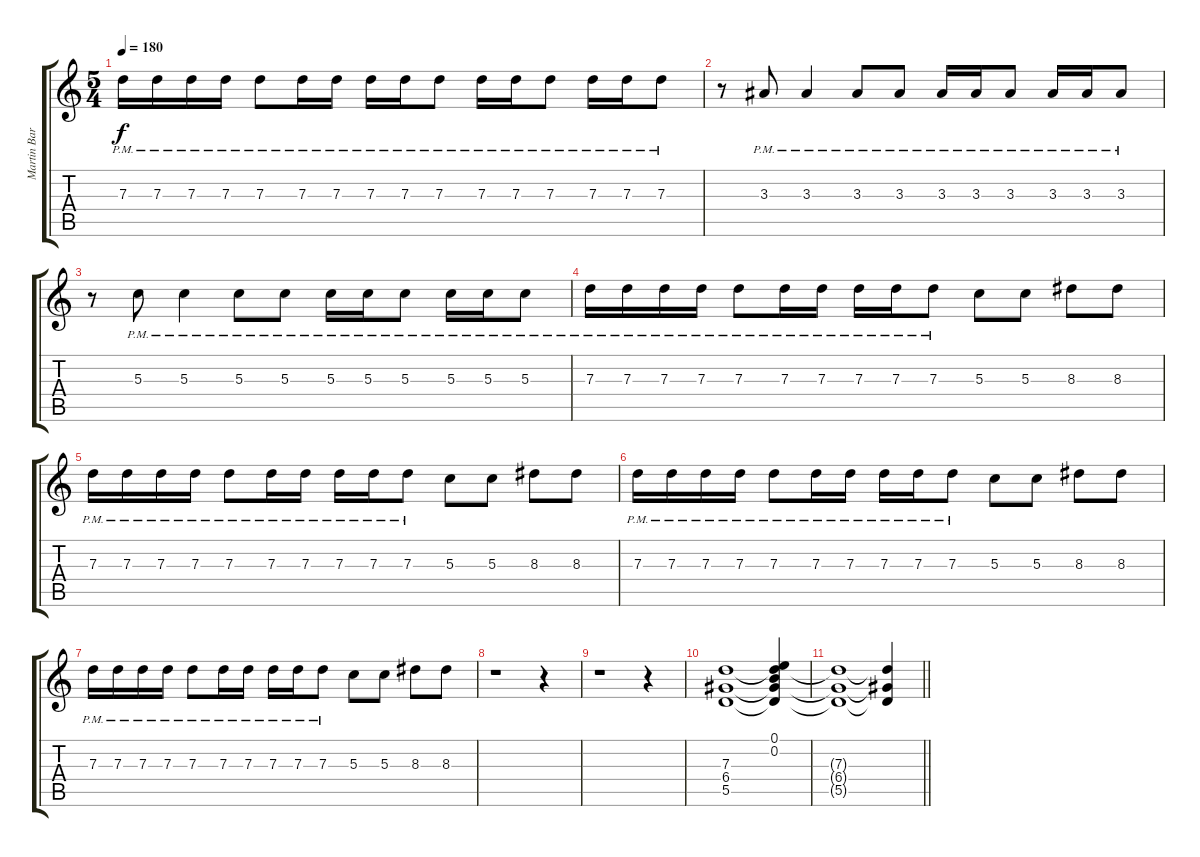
\track ("Martin Barre (electric guitar)" "Martin Bar") {instrument electricguitarjazz}
\staff {score tabs}
\tuning (E4 B3 G3 D3 A2 E2) {hide}
\ts (5 4)
\tempo 180
\clef g2
\ks c
7.3{pm}.16{dy f} 7.3{pm}.16 7.3{pm}.16 7.3{pm}.16 7.3{pm}.8 7.3{pm}.16 7.3{pm}.16 7.3{pm}.16 7.3{pm}.16 7.3{pm}.8 7.3{pm}.16 7.3{pm}.16 7.3{pm}.8 7.3{pm}.16 7.3{pm}.16 7.3{pm}.8 |
r.8 3.3{pm}.8 3.3{pm}.4 3.3{pm}.8 3.3{pm}.8 3.3{pm}.16 3.3{pm}.16 3.3{pm}.8 3.3{pm}.16 3.3{pm}.16 3.3{pm}.8 |
r.8 5.3{pm}.8 5.3{pm}.4 5.3{pm}.8 5.3{pm}.8 5.3{pm}.16 5.3{pm}.16 5.3{pm}.8 5.3{pm}.16 5.3{pm}.16 5.3{pm}.8 |
7.3{pm}.16 7.3{pm}.16 7.3{pm}.16 7.3{pm}.16 7.3{pm}.8 7.3{pm}.16 7.3{pm}.16 7.3{pm}.16 7.3{pm}.16 7.3{pm}.8 5.3.8 5.3.8 8.3.8 8.3.8 |
7.3{pm}.16 7.3{pm}.16 7.3{pm}.16 7.3{pm}.16 7.3{pm}.8 7.3{pm}.16 7.3{pm}.16 7.3{pm}.16 7.3{pm}.16 7.3{pm}.8 5.3.8 5.3.8 8.3.8 8.3.8 |
7.3{pm}.16 7.3{pm}.16 7.3{pm}.16 7.3{pm}.16 7.3{pm}.8 7.3{pm}.16 7.3{pm}.16 7.3{pm}.16 7.3{pm}.16 7.3{pm}.8 5.3.8 5.3.8 8.3.8 8.3.8 |
7.3{pm}.16 7.3{pm}.16 7.3{pm}.16 7.3{pm}.16 7.3{pm}.8 7.3{pm}.16 7.3{pm}.16 7.3{pm}.16 7.3{pm}.16 7.3{pm}.8 5.3.8 5.3.8 8.3.8 8.3.8 |
r.1 r.4 |
r.1 r.4 |
(7.3 6.4 5.5).1 (0.1 0.2 7.3{t} 6.4{t} 5.5{t}).4 |
\barLineRight lightlight
(7.3{t} 6.4{t} 5.5{t}).1 (7.3{t} 6.4{t} 5.5{t}).4
